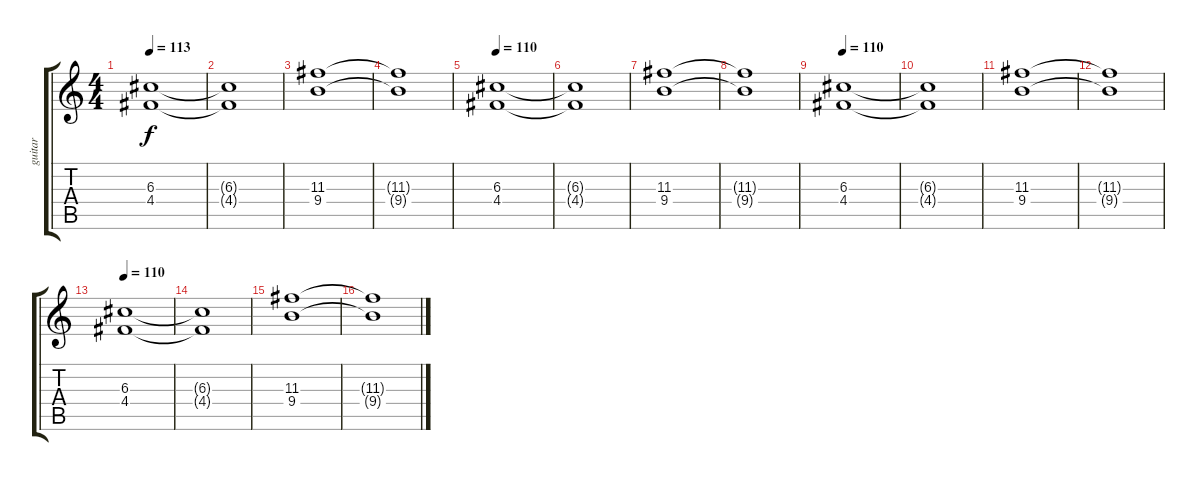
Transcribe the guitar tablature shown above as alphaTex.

\track ("guitar" "guitar") {instrument electricguitarclean}
\staff {score tabs}
\tuning (E4 B3 G3 D3 A2 E2) {hide}
\ts (4 4)
\tempo 113
\tempo 110
\tempo 113
\clef g2
\ks c
(6.3 4.4).1{dy f instrument electricguitarclean} |
(6.3{t} 4.4{t}).1 |
(11.3 9.4).1 |
(11.3{t} 9.4{t}).1 |
\tempo 110
(6.3 4.4).1 |
(6.3{t} 4.4{t}).1 |
(11.3 9.4).1 |
(11.3{t} 9.4{t}).1 |
\tempo 110
(6.3 4.4).1 |
(6.3{t} 4.4{t}).1 |
(11.3 9.4).1 |
(11.3{t} 9.4{t}).1 |
\tempo 110
(6.3 4.4).1 |
(6.3{t} 4.4{t}).1 |
(11.3 9.4).1 |
(11.3{t} 9.4{t}).1
